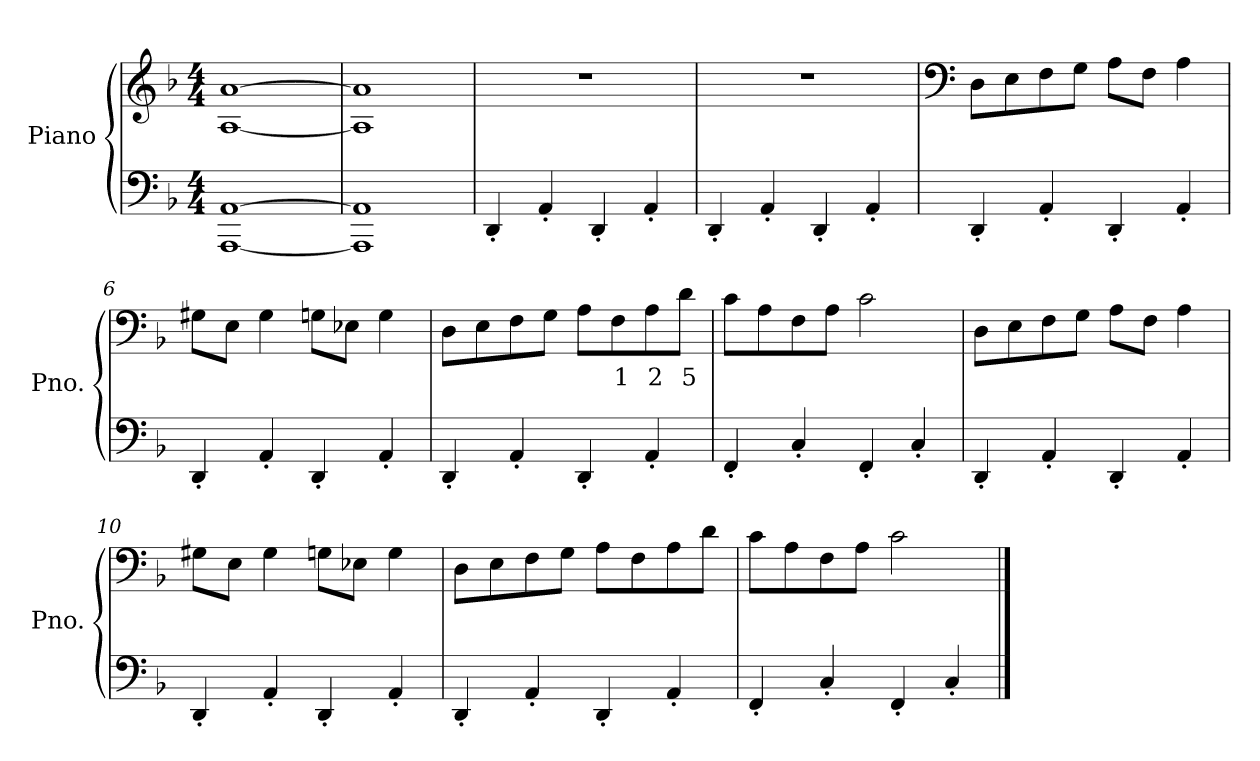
**kern	**kern	**text
*part1	*part1	*part1
*staff2	*staff1	*staff1
*I"Piano	*	*
*I'Pno.	*	*
*clefF4	*clefG2	*
*k[b-]	*k[b-]	*
*M4/4	*M4/4	*
*MM80	*MM80	*
=1	=1	=1
[1AAA [1AA	[1A [1a	.
=2	=2	=2
1AAA] 1AA]	1A] 1a]	.
=3	=3	=3
4DD'/	1r	.
4AA'/	.	.
4DD'/	.	.
4AA'/	.	.
=4	=4	=4
4DD'/	1r	.
4AA'/	.	.
4DD'/	.	.
4AA'/	.	.
!!LO:LB:g=z
=5	=5	=5
*	*clefF4	*
4DD'/	8D\L	.
.	8E\	.
4AA'/	8F\	.
.	8G\J	.
4DD'/	8A\L	.
.	8F\J	.
4AA'/	4A\	.
=6	=6	=6
4DD'/	8G#X\L	.
.	8E\J	.
4AA'/	4G#\	.
4DD'/	8Gn\L	.
.	8E-X\J	.
4AA'/	4G\	.
=7	=7	=7
4DD'/	8D\L	.
.	8E\	.
4AA'/	8F\	.
.	8G\J	.
4DD'/	8A\L	.
!	!	!LO:LY:b
.	8F\	1
!	!	!LO:LY:b
4AA'/	8A\	2
!	!	!LO:LY:b
.	8d\J	5
=8	=8	=8
4FF'/	8c\L	.
.	8A\	.
4C'/	8F\	.
.	8A\J	.
4FF'/	2c\	.
4C'/	.	.
!!LO:LB:g=z
=9	=9	=9
4DD'/	8D\L	.
.	8E\	.
4AA'/	8F\	.
.	8G\J	.
4DD'/	8A\L	.
.	8F\J	.
4AA'/	4A\	.
=10	=10	=10
4DD'/	8G#X\L	.
.	8E\J	.
4AA'/	4G#\	.
4DD'/	8Gn\L	.
.	8E-X\J	.
4AA'/	4G\	.
=11	=11	=11
4DD'/	8D\L	.
.	8E\	.
4AA'/	8F\	.
.	8G\J	.
4DD'/	8A\L	.
.	8F\	.
4AA'/	8A\	.
.	8d\J	.
=12	=12	=12
4FF'/	8c\L	.
.	8A\	.
4C'/	8F\	.
.	8A\J	.
4FF'/	2c\	.
4C'/	.	.
==	==	==
*-	*-	*-
